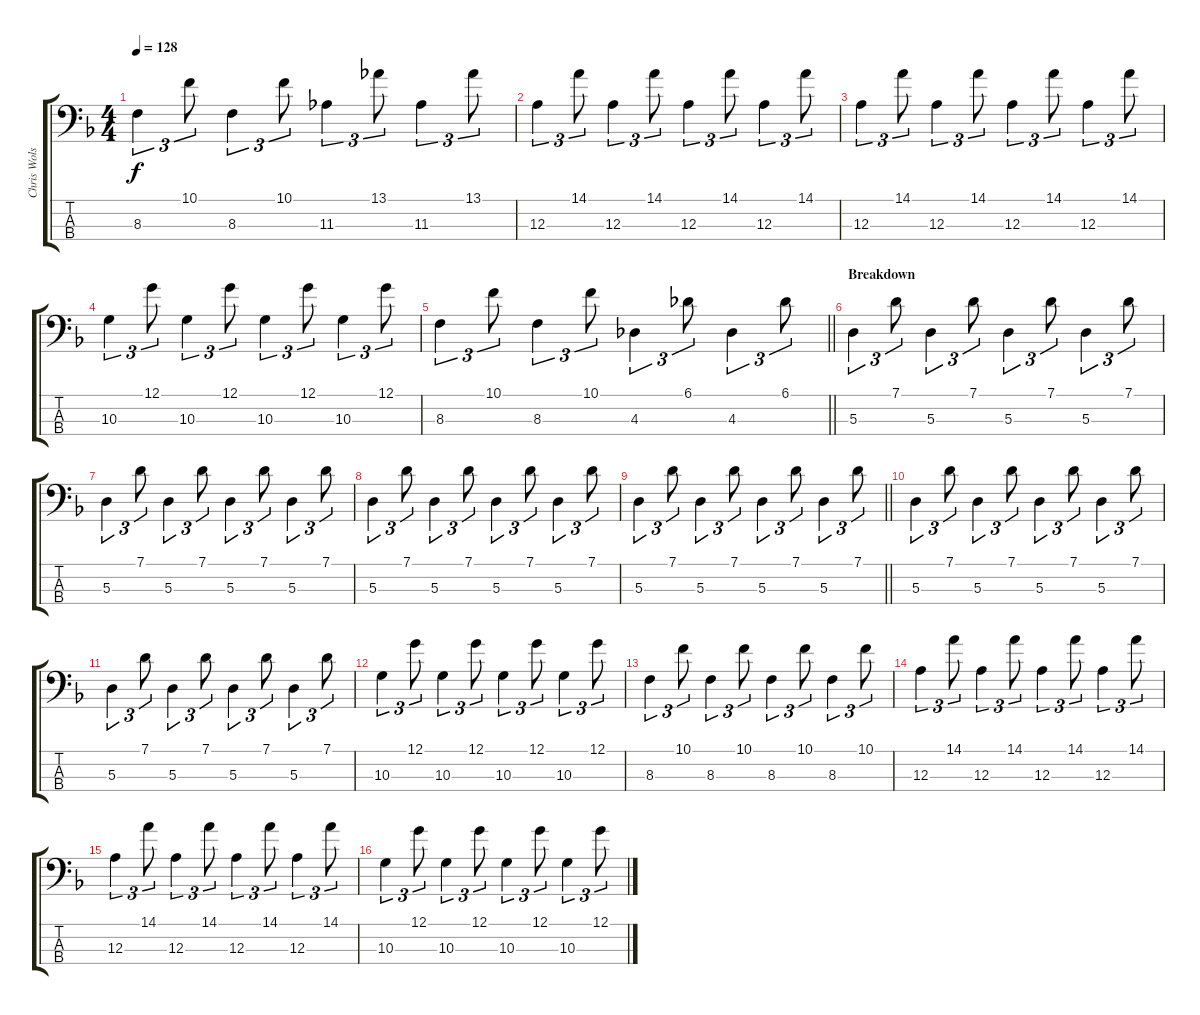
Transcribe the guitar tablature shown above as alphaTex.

\track ("Chris Wolstenholme Bass" "Chris Wols") {instrument electricbassfinger}
\staff {score tabs}
\tuning (G2 D2 A1 D1) {hide}
\ts (4 4)
\tempo 128
\clef f4
\ks dminor
8.3.4{tu (3 2) dy f} 10.1.8{tu (3 2)} 8.3.4{tu (3 2)} 10.1.8{tu (3 2)} 11.3.4{tu (3 2)} 13.1.8{tu (3 2)} 11.3.4{tu (3 2)} 13.1.8{tu (3 2)} |
12.3.4{tu (3 2)} 14.1.8{tu (3 2)} 12.3.4{tu (3 2)} 14.1.8{tu (3 2)} 12.3.4{tu (3 2)} 14.1.8{tu (3 2)} 12.3.4{tu (3 2)} 14.1.8{tu (3 2)} |
12.3.4{tu (3 2)} 14.1.8{tu (3 2)} 12.3.4{tu (3 2)} 14.1.8{tu (3 2)} 12.3.4{tu (3 2)} 14.1.8{tu (3 2)} 12.3.4{tu (3 2)} 14.1.8{tu (3 2)} |
10.3.4{tu (3 2)} 12.1.8{tu (3 2)} 10.3.4{tu (3 2)} 12.1.8{tu (3 2)} 10.3.4{tu (3 2)} 12.1.8{tu (3 2)} 10.3.4{tu (3 2)} 12.1.8{tu (3 2)} |
\barLineRight lightlight
8.3.4{tu (3 2)} 10.1.8{tu (3 2)} 8.3.4{tu (3 2)} 10.1.8{tu (3 2)} 4.3.4{tu (3 2)} 6.1.8{tu (3 2)} 4.3.4{tu (3 2)} 6.1.8{tu (3 2)} |
\section ("" "Breakdown")
5.3.4{tu (3 2) volume 4} 7.1.8{tu (3 2)} 5.3.4{tu (3 2)} 7.1.8{tu (3 2)} 5.3.4{tu (3 2)} 7.1.8{tu (3 2)} 5.3.4{tu (3 2)} 7.1.8{tu (3 2)} |
5.3.4{tu (3 2)} 7.1.8{tu (3 2)} 5.3.4{tu (3 2)} 7.1.8{tu (3 2)} 5.3.4{tu (3 2) volume 13} 7.1.8{tu (3 2)} 5.3.4{tu (3 2)} 7.1.8{tu (3 2)} |
5.3.4{tu (3 2)} 7.1.8{tu (3 2)} 5.3.4{tu (3 2)} 7.1.8{tu (3 2)} 5.3.4{tu (3 2)} 7.1.8{tu (3 2)} 5.3.4{tu (3 2)} 7.1.8{tu (3 2)} |
\barLineRight lightlight
5.3.4{tu (3 2)} 7.1.8{tu (3 2)} 5.3.4{tu (3 2)} 7.1.8{tu (3 2)} 5.3.4{tu (3 2)} 7.1.8{tu (3 2)} 5.3.4{tu (3 2)} 7.1.8{tu (3 2)} |
5.3.4{tu (3 2)} 7.1.8{tu (3 2)} 5.3.4{tu (3 2)} 7.1.8{tu (3 2)} 5.3.4{tu (3 2)} 7.1.8{tu (3 2)} 5.3.4{tu (3 2)} 7.1.8{tu (3 2)} |
5.3.4{tu (3 2)} 7.1.8{tu (3 2)} 5.3.4{tu (3 2)} 7.1.8{tu (3 2)} 5.3.4{tu (3 2)} 7.1.8{tu (3 2)} 5.3.4{tu (3 2)} 7.1.8{tu (3 2)} |
10.3.4{tu (3 2)} 12.1.8{tu (3 2)} 10.3.4{tu (3 2)} 12.1.8{tu (3 2)} 10.3.4{tu (3 2)} 12.1.8{tu (3 2)} 10.3.4{tu (3 2)} 12.1.8{tu (3 2)} |
8.3.4{tu (3 2)} 10.1.8{tu (3 2)} 8.3.4{tu (3 2)} 10.1.8{tu (3 2)} 8.3.4{tu (3 2)} 10.1.8{tu (3 2)} 8.3.4{tu (3 2)} 10.1.8{tu (3 2)} |
12.3.4{tu (3 2)} 14.1.8{tu (3 2)} 12.3.4{tu (3 2)} 14.1.8{tu (3 2)} 12.3.4{tu (3 2)} 14.1.8{tu (3 2)} 12.3.4{tu (3 2)} 14.1.8{tu (3 2)} |
12.3.4{tu (3 2)} 14.1.8{tu (3 2)} 12.3.4{tu (3 2)} 14.1.8{tu (3 2)} 12.3.4{tu (3 2)} 14.1.8{tu (3 2)} 12.3.4{tu (3 2)} 14.1.8{tu (3 2)} |
10.3.4{tu (3 2)} 12.1.8{tu (3 2)} 10.3.4{tu (3 2)} 12.1.8{tu (3 2)} 10.3.4{tu (3 2)} 12.1.8{tu (3 2)} 10.3.4{tu (3 2)} 12.1.8{tu (3 2)}
